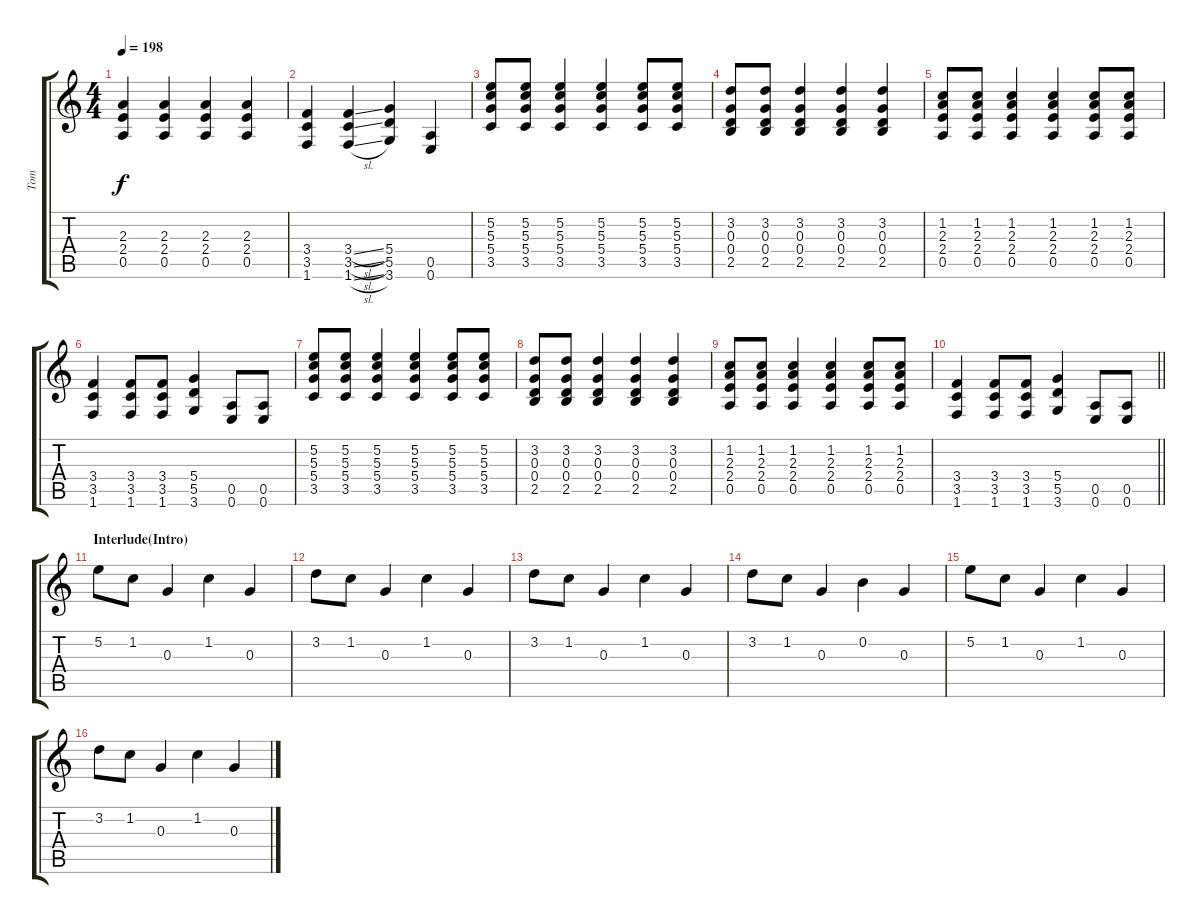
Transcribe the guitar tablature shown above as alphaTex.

\track ("Tom" "Tom") {instrument distortionguitar}
\staff {score tabs}
\tuning (E4 B3 G3 D3 A2 E2) {hide}
\ts (4 4)
\tempo 198
\clef g2
\ks c
(2.3 2.4 0.5).4{dy f} (2.3 2.4 0.5).4 (2.3 2.4 0.5).4 (2.3 2.4 0.5).4 |
(3.4 3.5 1.6).4 (3.4{sl} 3.5{sl} 1.6{sl}).4 (5.4 5.5 3.6).4 (0.5 0.6).4 |
(5.2 5.3 5.4 3.5).8 (5.2 5.3 5.4 3.5).8 (5.2 5.3 5.4 3.5).4 (5.2 5.3 5.4 3.5).4 (5.2 5.3 5.4 3.5).8 (5.2 5.3 5.4 3.5).8 |
(3.2 0.3 0.4 2.5).8 (3.2 0.3 0.4 2.5).8 (3.2 0.3 0.4 2.5).4 (3.2 0.3 0.4 2.5).4 (3.2 0.3 0.4 2.5).4 |
(1.2 2.3 2.4 0.5).8 (1.2 2.3 2.4 0.5).8 (1.2 2.3 2.4 0.5).4 (1.2 2.3 2.4 0.5).4 (1.2 2.3 2.4 0.5).8 (1.2 2.3 2.4 0.5).8 |
(3.4 3.5 1.6).4 (3.4 3.5 1.6).8 (3.4 3.5 1.6).8 (5.4 5.5 3.6).4 (0.5 0.6).8 (0.5 0.6).8 |
(5.2 5.3 5.4 3.5).8 (5.2 5.3 5.4 3.5).8 (5.2 5.3 5.4 3.5).4 (5.2 5.3 5.4 3.5).4 (5.2 5.3 5.4 3.5).8 (5.2 5.3 5.4 3.5).8 |
(3.2 0.3 0.4 2.5).8 (3.2 0.3 0.4 2.5).8 (3.2 0.3 0.4 2.5).4 (3.2 0.3 0.4 2.5).4 (3.2 0.3 0.4 2.5).4 |
(1.2 2.3 2.4 0.5).8 (1.2 2.3 2.4 0.5).8 (1.2 2.3 2.4 0.5).4 (1.2 2.3 2.4 0.5).4 (1.2 2.3 2.4 0.5).8 (1.2 2.3 2.4 0.5).8 |
\barLineRight lightlight
(3.4 3.5 1.6).4 (3.4 3.5 1.6).8 (3.4 3.5 1.6).8 (5.4 5.5 3.6).4 (0.5 0.6).8 (0.5 0.6).8 |
\section ("" "Interlude(Intro)")
5.2.8 1.2.8 0.3.4 1.2.4 0.3.4 |
3.2.8 1.2.8 0.3.4 1.2.4 0.3.4 |
3.2.8 1.2.8 0.3.4 1.2.4 0.3.4 |
3.2.8 1.2.8 0.3.4 0.2.4 0.3.4 |
5.2.8 1.2.8 0.3.4 1.2.4 0.3.4 |
3.2.8 1.2.8 0.3.4 1.2.4 0.3.4
